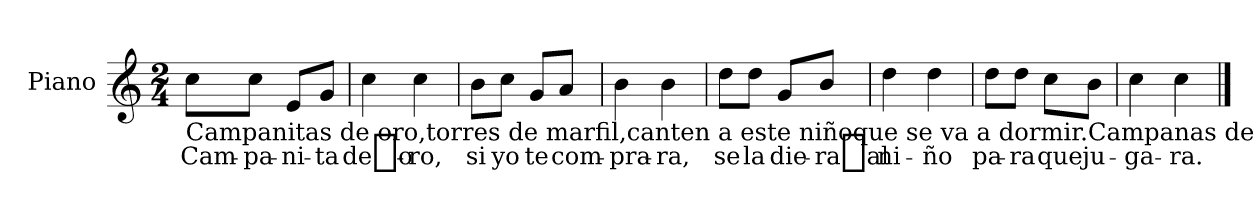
**kern	**text
*part1	*part1
*staff1	*staff1
*I"Piano	*
*I'Pno	*
*clefG2	*
*k[]	*
*M2/4	*
=1	=1
!LO:TX:b:t=Campanitas de oro,torres de marfil,canten a este niñoque se va a dormir.Campanas de plata,torres de cristal,canten a este niñoque ha de descansar.	!
8cc\L	Cam-
*MM75	*
8cc\J	-pa-
8e/L	-ni-
8g/J	-ta
=2	=2
4cc\	de_o-
4cc\	-ro,
=3	=3
8b\L	si
8cc\J	yo
8g/L	te
8a/J	com-
=4	=4
4b\	-pra-
4b\	-ra,
=5	=5
8dd\L	se
8dd\J	la
8g/L	die-
8b/J	-ra_al
=6	=6
4dd\	ni-
4dd\	-ño
=7	=7
8dd\L	pa-
8dd\J	-ra
8cc\L	que
8b\J	ju-
=8	=8
4cc\	-ga-
4cc\	-ra.
==	==
*-	*-
